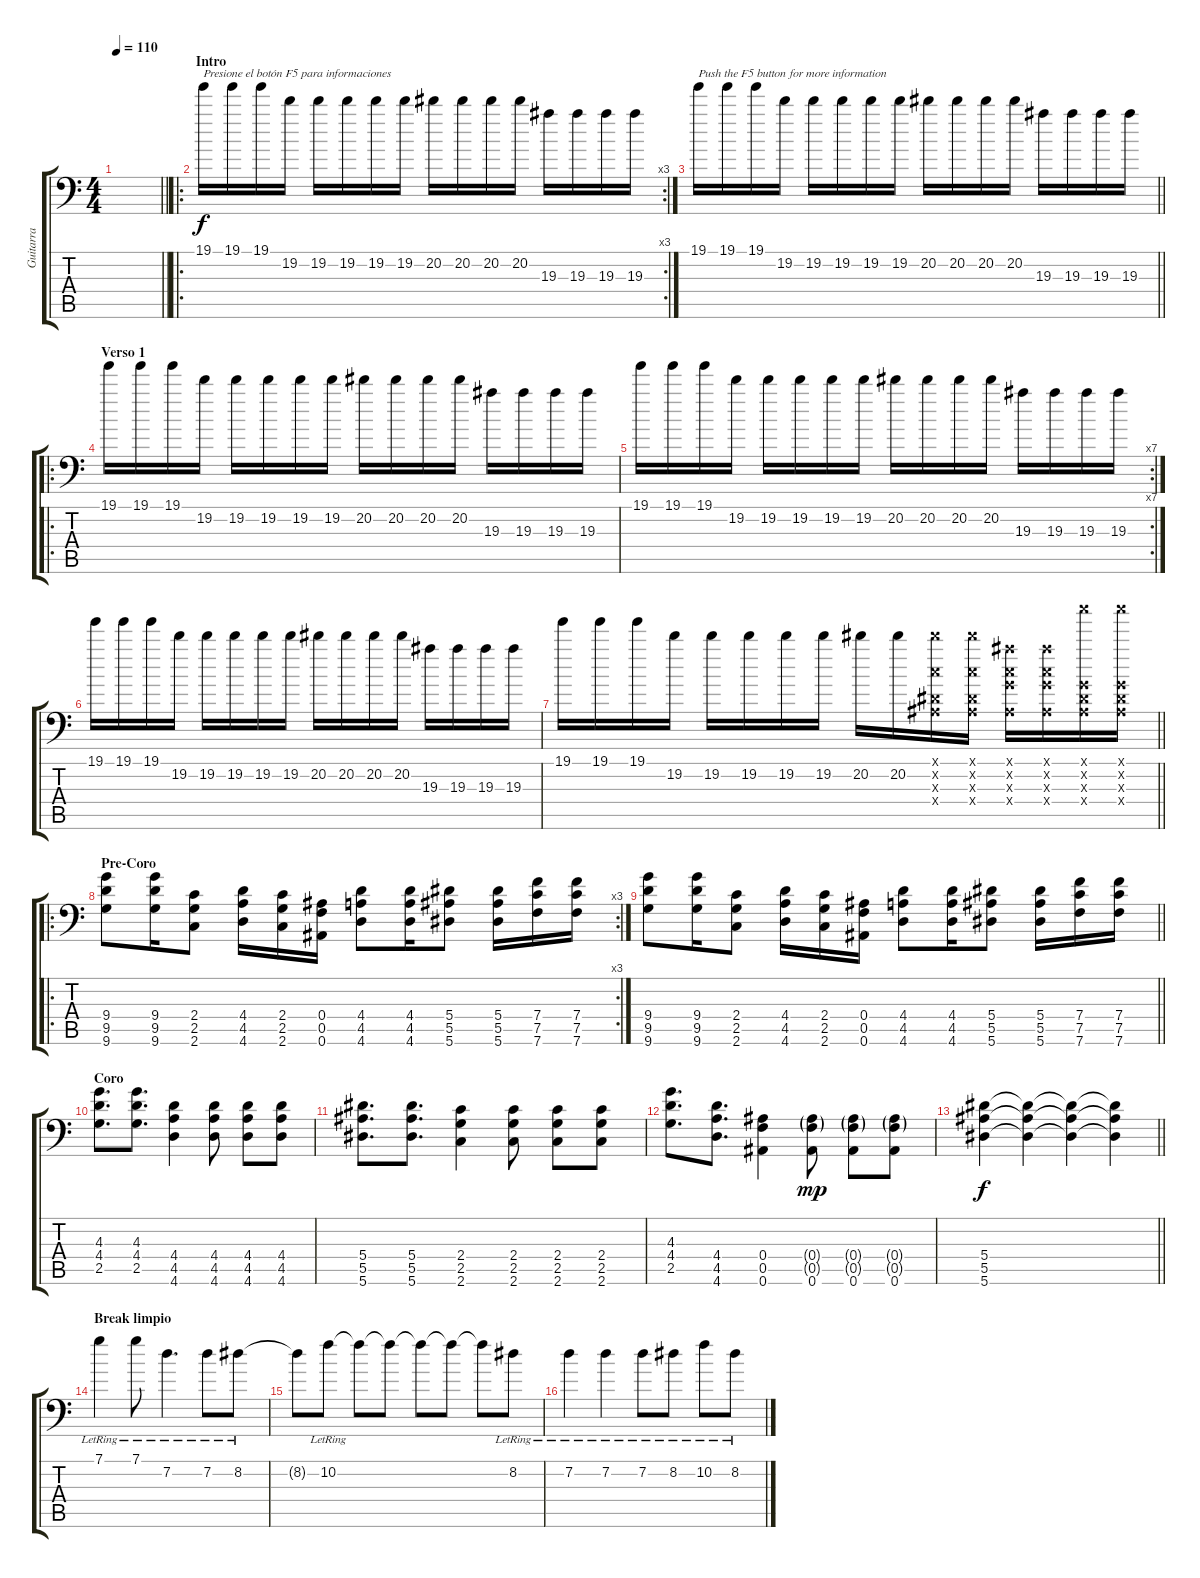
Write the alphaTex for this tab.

\track ("Guitarra" "Guitarra") {instrument distortionguitar}
\staff {score tabs}
\tuning (C4 G3 Eb3 Bb2 F2 Bb1) {hide}
\ts (4 4)
\tempo 110
\clef f4
\barLineRight lightlight
\ks c
|
\ro
\rc 3
\section ("" "Intro")
19.1.16{txt "Presione el botón F5 para informaciones"} 19.1.16 19.1.16 19.2.16 19.2.16 19.2.16 19.2.16 19.2.16 20.2.16 20.2.16 20.2.16 20.2.16 19.3.16 19.3.16 19.3.16 19.3.16 |
\barLineRight lightlight
19.1.16{txt "Push the F5 button for more information"} 19.1.16 19.1.16 19.2.16 19.2.16 19.2.16 19.2.16 19.2.16 20.2.16 20.2.16 20.2.16 20.2.16 19.3.16 19.3.16 19.3.16 19.3.16 |
\ro
\section ("" "Verso 1")
19.1.16 19.1.16 19.1.16 19.2.16 19.2.16 19.2.16 19.2.16 19.2.16 20.2.16 20.2.16 20.2.16 20.2.16 19.3.16 19.3.16 19.3.16 19.3.16 |
\rc 7
19.1.16 19.1.16 19.1.16 19.2.16 19.2.16 19.2.16 19.2.16 19.2.16 20.2.16 20.2.16 20.2.16 20.2.16 19.3.16 19.3.16 19.3.16 19.3.16 |
19.1.16 19.1.16 19.1.16 19.2.16 19.2.16 19.2.16 19.2.16 19.2.16 20.2.16 20.2.16 20.2.16 20.2.16 19.3.16 19.3.16 19.3.16 19.3.16 |
\barLineRight lightlight
19.1.16 19.1.16 19.1.16 19.2.16 19.2.16 19.2.16 19.2.16 19.2.16 20.2.16 20.2.16 (0.1{x} 20.2{x} 0.3{x} 0.4{x}).16 (0.1{x} 20.2{x} 0.3{x} 0.4{x}).16 (0.1{x} 0.2{x} 19.3{x} 0.4{x}).16 (0.1{x} 0.2{x} 19.3{x} 0.4{x}).16 (24.1{x} 0.2{x} 0.3{x} 0.4{x}).16 (24.1{x} 0.2{x} 0.3{x} 0.4{x}).16 |
\ro
\rc 3
\section ("" "Pre-Coro")
(9.4 9.5 9.6).8 (9.4 9.5 9.6).16 (2.4 2.5 2.6).8 (4.4 4.5 4.6).16 (2.4 2.5 2.6).16 (0.4 0.5 0.6).16 (4.4 4.5 4.6).8 (4.4 4.5 4.6).16 (5.4 5.5 5.6).8 (5.4 5.5 5.6).16 (7.4 7.5 7.6).16 (7.4 7.5 7.6).16 |
\barLineRight lightlight
(9.4 9.5 9.6).8 (9.4 9.5 9.6).16 (2.4 2.5 2.6).8 (4.4 4.5 4.6).16 (2.4 2.5 2.6).16 (0.4 0.5 0.6).16 (4.4 4.5 4.6).8 (4.4 4.5 4.6).16 (5.4 5.5 5.6).8 (5.4 5.5 5.6).16 (7.4 7.5 7.6).16 (7.4 7.5 7.6).16 |
\section ("" "Coro")
(4.3 4.4 2.5).8{d} (4.3 4.4 2.5).8{d} (4.4 4.5 4.6).4 (4.4 4.5 4.6).8 (4.4 4.5 4.6).8 (4.4 4.5 4.6).8 |
(5.4 5.5 5.6).8{d} (5.4 5.5 5.6).8{d} (2.4 2.5 2.6).4 (2.4 2.5 2.6).8 (2.4 2.5 2.6).8 (2.4 2.5 2.6).8 |
(4.3 4.4 2.5).8{d} (4.4 4.5 4.6).8{d} (0.4 0.5 0.6).4 (0.4{g} 0.5{g} 0.6).8{dy mp} (0.4{g} 0.5{g} 0.6).8 (0.4{g} 0.5{g} 0.6).8 |
\barLineRight lightlight
(5.4 5.5 5.6).4{dy f} (5.4{t} 5.5{t} 5.6{t}).4 (5.4{t} 5.5{t} 5.6{t}).4 (5.4{t} 5.5{t} 5.6{t}).4 |
\section ("" "Break limpio")
7.1{lr}.4 7.1{lr}.8 7.2{lr}.4{d} 7.2{lr}.8 8.2{lr}.8 |
8.2{t}.8 10.2{lr}.8 10.2{t}.8 10.2{t}.8 10.2{t}.8 10.2{t}.8 10.2{t}.8 8.2{lr}.8 |
7.2{lr}.4 7.2{lr}.4 7.2{lr}.8 8.2{lr}.8 10.2{lr}.8 8.2{lr}.8
